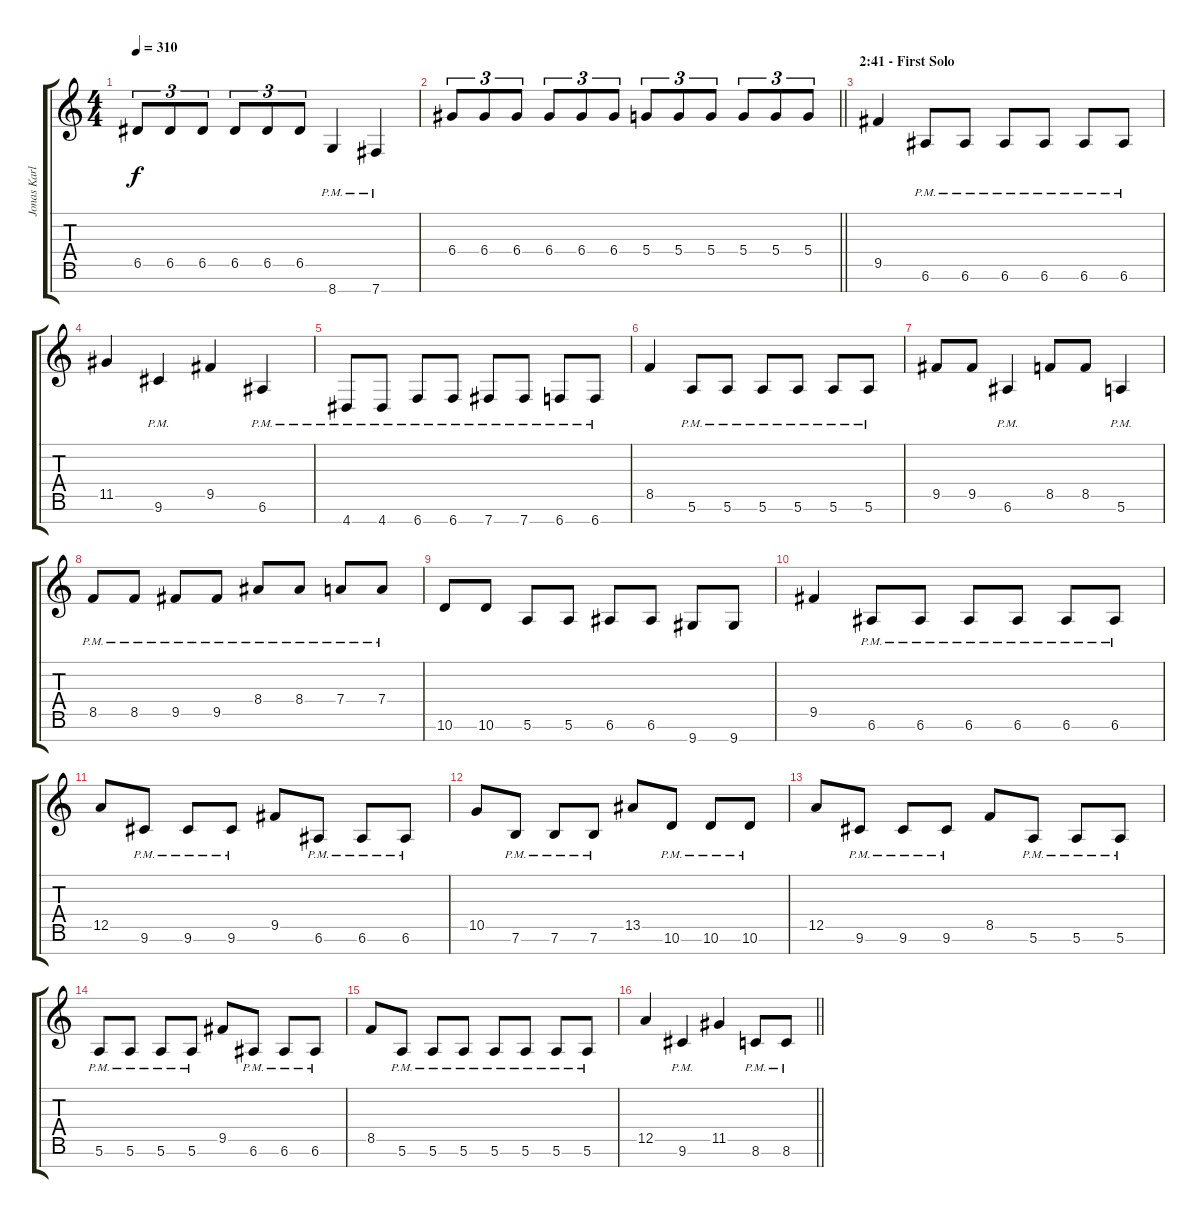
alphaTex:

\track ("Jonas Karlsson" "Jonas Karl") {instrument distortionguitar}
\staff {score tabs}
\tuning (E4 B3 G3 D3 A2 E2 B1) {hide}
\ts (4 4)
\tempo 310
\clef g2
\ks c
6.5.8{tu (3 2) dy f} 6.5.8{tu (3 2)} 6.5.8{tu (3 2)} 6.5.8{tu (3 2)} 6.5.8{tu (3 2)} 6.5.8{tu (3 2)} 8.7{pm}.4 7.7{pm}.4 |
\barLineRight lightlight
6.4.8{tu (3 2)} 6.4.8{tu (3 2)} 6.4.8{tu (3 2)} 6.4.8{tu (3 2)} 6.4.8{tu (3 2)} 6.4.8{tu (3 2)} 5.4.8{tu (3 2)} 5.4.8{tu (3 2)} 5.4.8{tu (3 2)} 5.4.8{tu (3 2)} 5.4.8{tu (3 2)} 5.4.8{tu (3 2)} |
\section ("" "2:41 - First Solo")
9.5.4 6.6{pm}.8 6.6{pm}.8 6.6{pm}.8 6.6{pm}.8 6.6{pm}.8 6.6{pm}.8 |
11.5.4 9.6{pm}.4 9.5.4 6.6{pm}.4 |
4.7{pm}.8 4.7{pm}.8 6.7{pm}.8 6.7{pm}.8 7.7{pm}.8 7.7{pm}.8 6.7{pm}.8 6.7{pm}.8 |
8.5.4 5.6{pm}.8 5.6{pm}.8 5.6{pm}.8 5.6{pm}.8 5.6{pm}.8 5.6{pm}.8 |
9.5.8 9.5.8 6.6{pm}.4 8.5.8 8.5.8 5.6{pm}.4 |
8.5{pm}.8 8.5{pm}.8 9.5{pm}.8 9.5{pm}.8 8.4{pm}.8 8.4{pm}.8 7.4{pm}.8 7.4{pm}.8 |
10.6.8 10.6.8 5.6.8 5.6.8 6.6.8 6.6.8 9.7.8 9.7.8 |
9.5.4 6.6{pm}.8 6.6{pm}.8 6.6{pm}.8 6.6{pm}.8 6.6{pm}.8 6.6{pm}.8 |
12.5.8 9.6{pm}.8 9.6{pm}.8 9.6{pm}.8 9.5.8 6.6{pm}.8 6.6{pm}.8 6.6{pm}.8 |
10.5.8 7.6{pm}.8 7.6{pm}.8 7.6{pm}.8 13.5.8 10.6{pm}.8 10.6{pm}.8 10.6{pm}.8 |
12.5.8 9.6{pm}.8 9.6{pm}.8 9.6{pm}.8 8.5.8 5.6{pm}.8 5.6{pm}.8 5.6{pm}.8 |
5.6{pm}.8 5.6{pm}.8 5.6{pm}.8 5.6{pm}.8 9.5.8 6.6{pm}.8 6.6{pm}.8 6.6{pm}.8 |
8.5.8 5.6{pm}.8 5.6{pm}.8 5.6{pm}.8 5.6{pm}.8 5.6{pm}.8 5.6{pm}.8 5.6{pm}.8 |
\barLineRight lightlight
12.5.4 9.6{pm}.4 11.5.4 8.6{pm}.8 8.6{pm}.8
